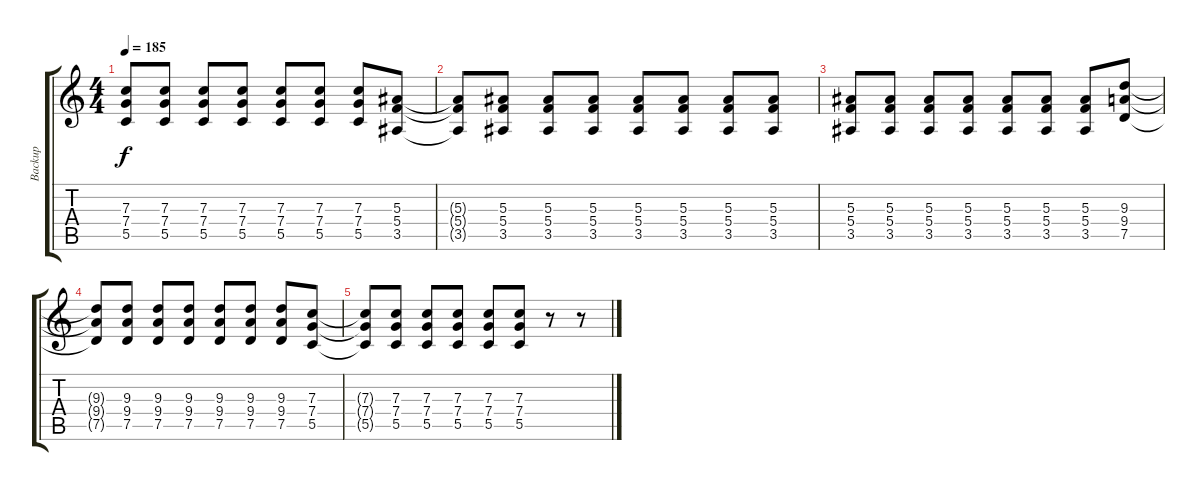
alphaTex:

\track ("Backup" "Backup") {instrument distortionguitar}
\staff {score tabs}
\tuning (D4 A3 F3 C3 G2 C2) {hide}
\ts (4 4)
\tempo 185
\clef g2
\ks c
(7.3{t} 7.4{t} 5.5{t}).8{dy f} (7.3 7.4 5.5).8 (7.3 7.4 5.5).8 (7.3 7.4 5.5).8 (7.3 7.4 5.5).8 (7.3 7.4 5.5).8 (7.3 7.4 5.5).8 (5.3 5.4 3.5).8 |
(5.3{t} 5.4{t} 3.5{t}).8 (5.3 5.4 3.5).8 (5.3 5.4 3.5).8 (5.3 5.4 3.5).8 (5.3 5.4 3.5).8 (5.3 5.4 3.5).8 (5.3 5.4 3.5).8 (5.3 5.4 3.5).8 |
(5.3 5.4 3.5).8 (5.3 5.4 3.5).8 (5.3 5.4 3.5).8 (5.3 5.4 3.5).8 (5.3 5.4 3.5).8 (5.3 5.4 3.5).8 (5.3 5.4 3.5).8 (9.3 9.4 7.5).8 |
(9.3{t} 9.4{t} 7.5{t}).8 (9.3 9.4 7.5).8 (9.3 9.4 7.5).8 (9.3 9.4 7.5).8 (9.3 9.4 7.5).8 (9.3 9.4 7.5).8 (9.3 9.4 7.5).8 (7.3 7.4 5.5).8 |
(7.3{t} 7.4{t} 5.5{t}).8 (7.3 7.4 5.5).8 (7.3 7.4 5.5).8 (7.3 7.4 5.5).8 (7.3 7.4 5.5).8 (7.3 7.4 5.5).8 r.8 r.8
